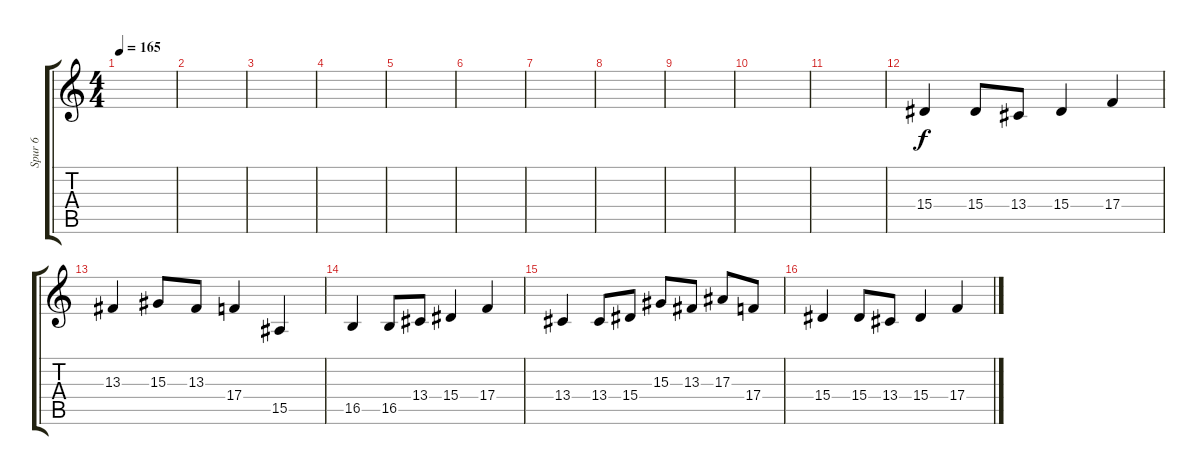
\track ("Spur 6" "Spur 6") {instrument harpsichord}
\staff {score tabs}
\tuning (D4 A3 F3 C3 G2 D2) {hide}
\ts (4 4)
\tempo 165
\clef g2
\ks c
|
|
|
|
|
|
|
|
|
|
|
15.4.4{instrument accordion} 15.4.8 13.4.8 15.4.4 17.4.4 |
13.3.4 15.3.8 13.3.8 17.4.4 15.5.4 |
16.5.4 16.5.8 13.4.8 15.4.4 17.4.4 |
13.4.4 13.4.8 15.4.8 15.3.8 13.3.8 17.3.8 17.4.8 |
15.4.4 15.4.8 13.4.8 15.4.4 17.4.4
